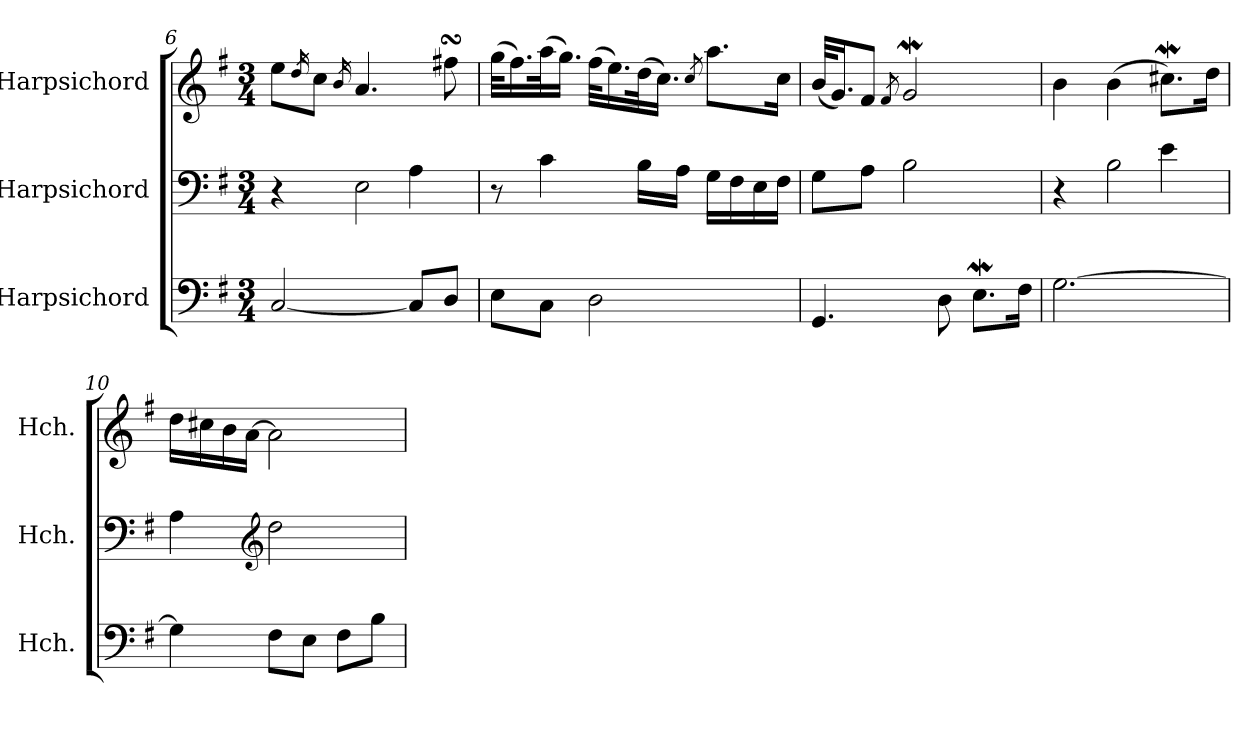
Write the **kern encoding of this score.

**kern	**kern	**kern
*part3	*part2	*part1
*staff3	*staff2	*staff1
*I"Harpsichord	*I"Harpsichord	*I"Harpsichord
*I'Hch.	*I'Hch.	*I'Hch.
!!LO:LB:g=z
*clefF4	*clefF4	*clefG2
*k[f#]	*k[f#]	*k[f#]
*M3/4	*M3/4	*M3/4
=6	=6	=6
*	*^	*
[2C/	4r	2ryy	8ee\L
.	.	.	16qdd/
.	.	.	8cc\J
.	.	.	16qb/
.	2E\	.	4.a/
8C/L]	.	4A\	.
8D/J	.	.	8ff#XsSsS\
*	*v	*v	*
=7	=7	=7
8E\L	8r	(>32gg\KLL
.	.	16.ff#\)
8C\J	4c\	(>32aa\K
.	.	16.gg\JJ)
2D\	.	(>32ff#\KLL
.	.	16.ee\)
.	16B\LL	(>32dd\K
.	.	16.cc\JJ)
.	16A\JJ	.
.	.	8qcc/
.	16G\LL	8.aa\L
.	16F#\	.
.	16E\	.
.	16F#\JJ	16cc\Jk
=8	=8	=8
4.GG/	8G\L	(<32b/KLL
.	.	16.g/J)
.	8A\J	8f#/J
.	.	8qf#/
.	2B\	2gw/
8D\	.	.
8.EW\L	.	.
16F#\Jk	.	.
=9	=9	=9
*	*^	*
[2.G\	4r	2ryy	4b\
.	2B\	.	(>4b\
.	.	4e\	8.cc#XW\L)
.	.	.	16dd\Jk
*	*v	*v	*
=10	=10	=10
4G\]	4A\	16dd\LL
.	.	16cc#X\
.	.	16b\
.	.	[16a\JJ
*	*clefG2	*
8F#\L	2dd\	2a\]
8E\J	.	.
8F#\L	.	.
8B\J	.	.
=	=	=
*-	*-	*-
